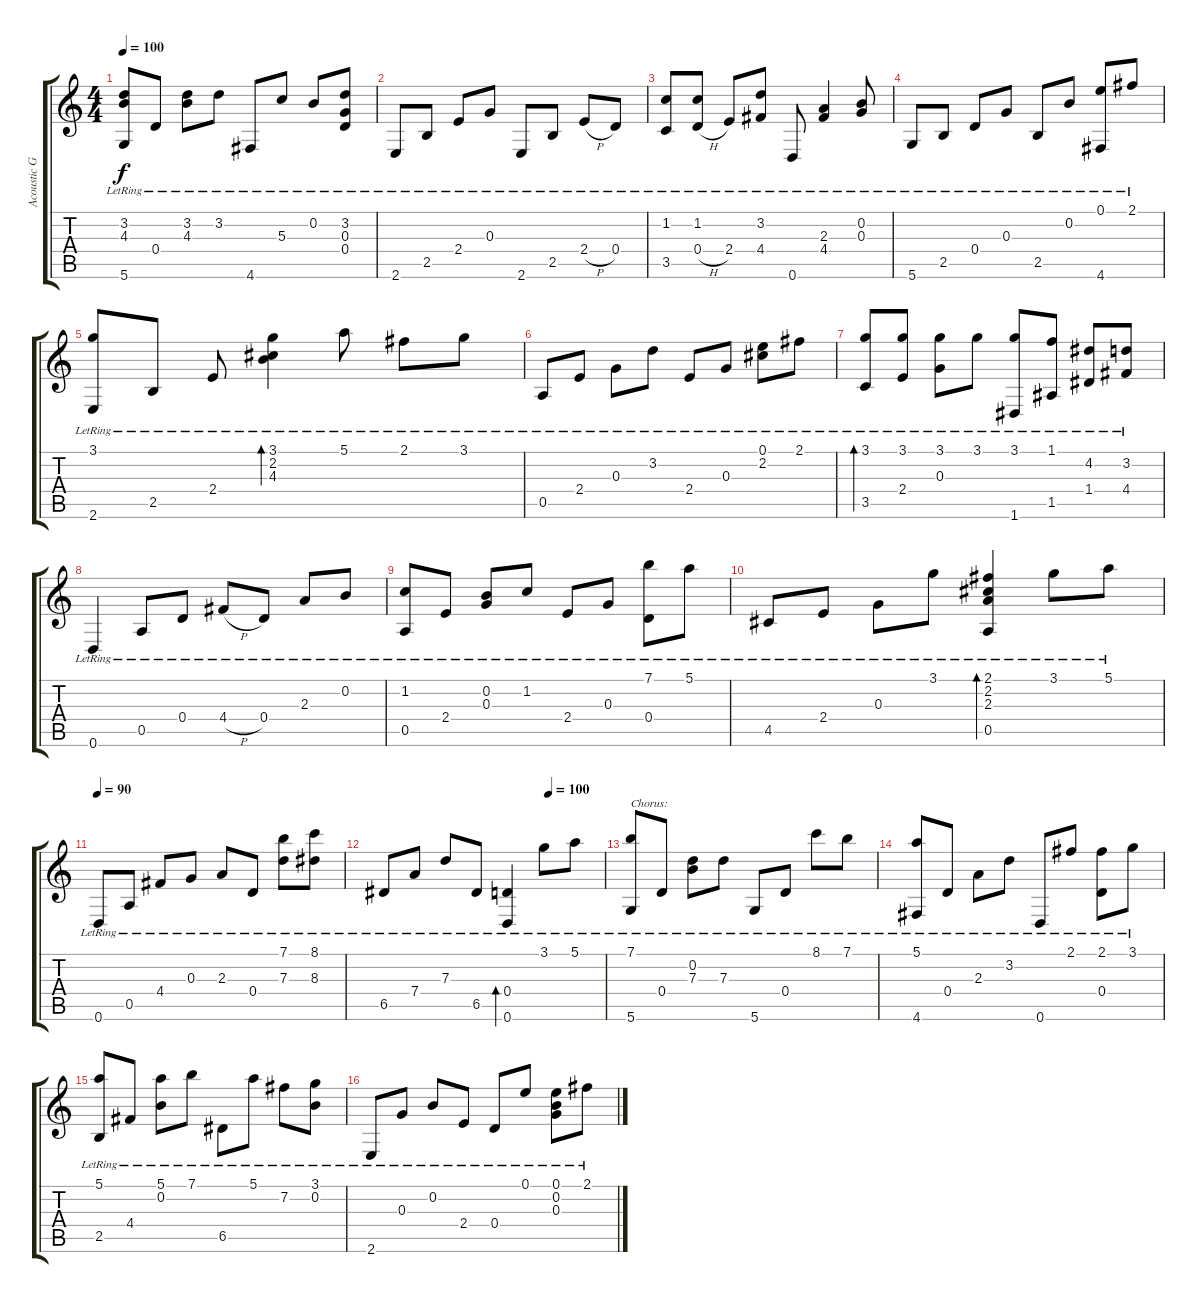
\track ("Acoustic Guitar" "Acoustic G") {instrument acousticguitarsteel}
\staff {score tabs}
\tuning (E4 B3 G3 D3 A2 D2) {hide}
\ts (4 4)
\tempo 100
\clef g2
\ks c
(3.2{lr} 4.3{lr} 5.6{lr}).8{dy f} 0.4{lr}.8 (3.2{lr} 4.3{lr}).8 3.2{lr}.8 4.6{lr}.8 5.3{lr}.8 0.2{lr}.8 (3.2{lr} 0.3{lr} 0.4{lr}).8 |
2.6{lr}.8 2.5{lr}.8 2.4{lr}.8 0.3{lr}.8 2.6{lr}.8 2.5{lr}.8 2.4{h lr}.8 0.4{lr}.8 |
(1.2{lr} 3.5{lr}).8 (1.2{lr} 0.4{h lr}).8 2.4{lr}.8 (3.2{lr} 4.4{lr}).8 0.6{lr}.8 (2.3{lr} 4.4{lr}).4 (0.2{lr} 0.3{lr}).8 |
5.6{lr}.8 2.5{lr}.8 0.4{lr}.8 0.3{lr}.8 2.5{lr}.8 0.2{lr}.8 (0.1{lr} 4.6{lr}).8 2.1{lr}.8 |
(3.1{lr} 2.6{lr}).8 2.5{lr}.8 2.4{lr}.8 (3.1{lr} 2.2{lr} 4.3{lr}).4{bd 60} 5.1{lr}.8 2.1{lr}.8 3.1{lr}.8 |
0.5{lr}.8 2.4{lr}.8 0.3{lr}.8 3.2{lr}.8 2.4{lr}.8 0.3{lr}.8 (0.1{lr} 2.2{lr}).8 2.1{lr}.8 |
(3.1{lr} 3.5{lr}).8{bd 480} (3.1{lr} 2.4{lr}).8 (3.1{lr} 0.3{lr}).8 3.1{lr}.8 (3.1{lr} 1.6{lr}).8 (1.1{lr} 1.5{lr}).8 (4.2{lr} 1.4{lr}).8 (3.2{lr} 4.4{lr}).8 |
0.6{lr}.4 0.5{lr}.8 0.4{lr}.8 4.4{h lr}.8 0.4{lr}.8 2.3{lr}.8 0.2{lr}.8 |
(1.2{lr} 0.5{lr}).8 2.4{lr}.8 (0.2{lr} 0.3{lr}).8 1.2{lr}.8 2.4{lr}.8 0.3{lr}.8 (7.1{lr} 0.4{lr}).8 5.1{lr}.8 |
4.5{lr}.8 2.4{lr}.8 0.3{lr}.8 3.1{lr}.8 (2.1{lr} 2.2{lr} 2.3{lr} 0.5{lr}).4{bd 480} 3.1{lr}.8 5.1{lr}.8 |
\tempo 90
0.6{lr}.8 0.5{lr}.8 4.4{lr}.8 0.3{lr}.8 2.3{lr}.8 0.4{lr}.8 (7.1{lr} 7.3{lr}).8 (8.1{lr} 8.3{lr}).8 |
\tempo (100 0.75)
6.5{lr}.8 7.4{lr}.8 7.3{lr}.8 6.5{lr}.8 (0.4{lr} 0.6{lr}).4{bd 480} 3.1{lr}.8 5.1{lr}.8 |
(7.1{lr} 5.6{lr}).8{txt "Chorus:"} 0.4{lr}.8 (0.2{lr} 7.3{lr}).8 7.3{lr}.8 5.6{lr}.8 0.4{lr}.8 8.1{lr}.8 7.1{lr}.8 |
(5.1{lr} 4.6{lr}).8 0.4{lr}.8 2.3{lr}.8 3.2{lr}.8 0.6{lr}.8 2.1{lr}.8 (2.1{lr} 0.4{lr}).8 3.1{lr}.8 |
(5.1{lr} 2.5{lr}).8 4.4{lr}.8 (5.1{lr} 0.2{lr}).8 7.1{lr}.8 6.5{lr}.8 5.1{lr}.8 7.2{lr}.8 (3.1{lr} 0.2{lr}).8 |
2.6{lr}.8 0.3{lr}.8 0.2{lr}.8 2.4{lr}.8 0.4{lr}.8 0.1{lr}.8 (0.1{lr} 0.2{lr} 0.3{lr}).8 2.1{lr}.8
